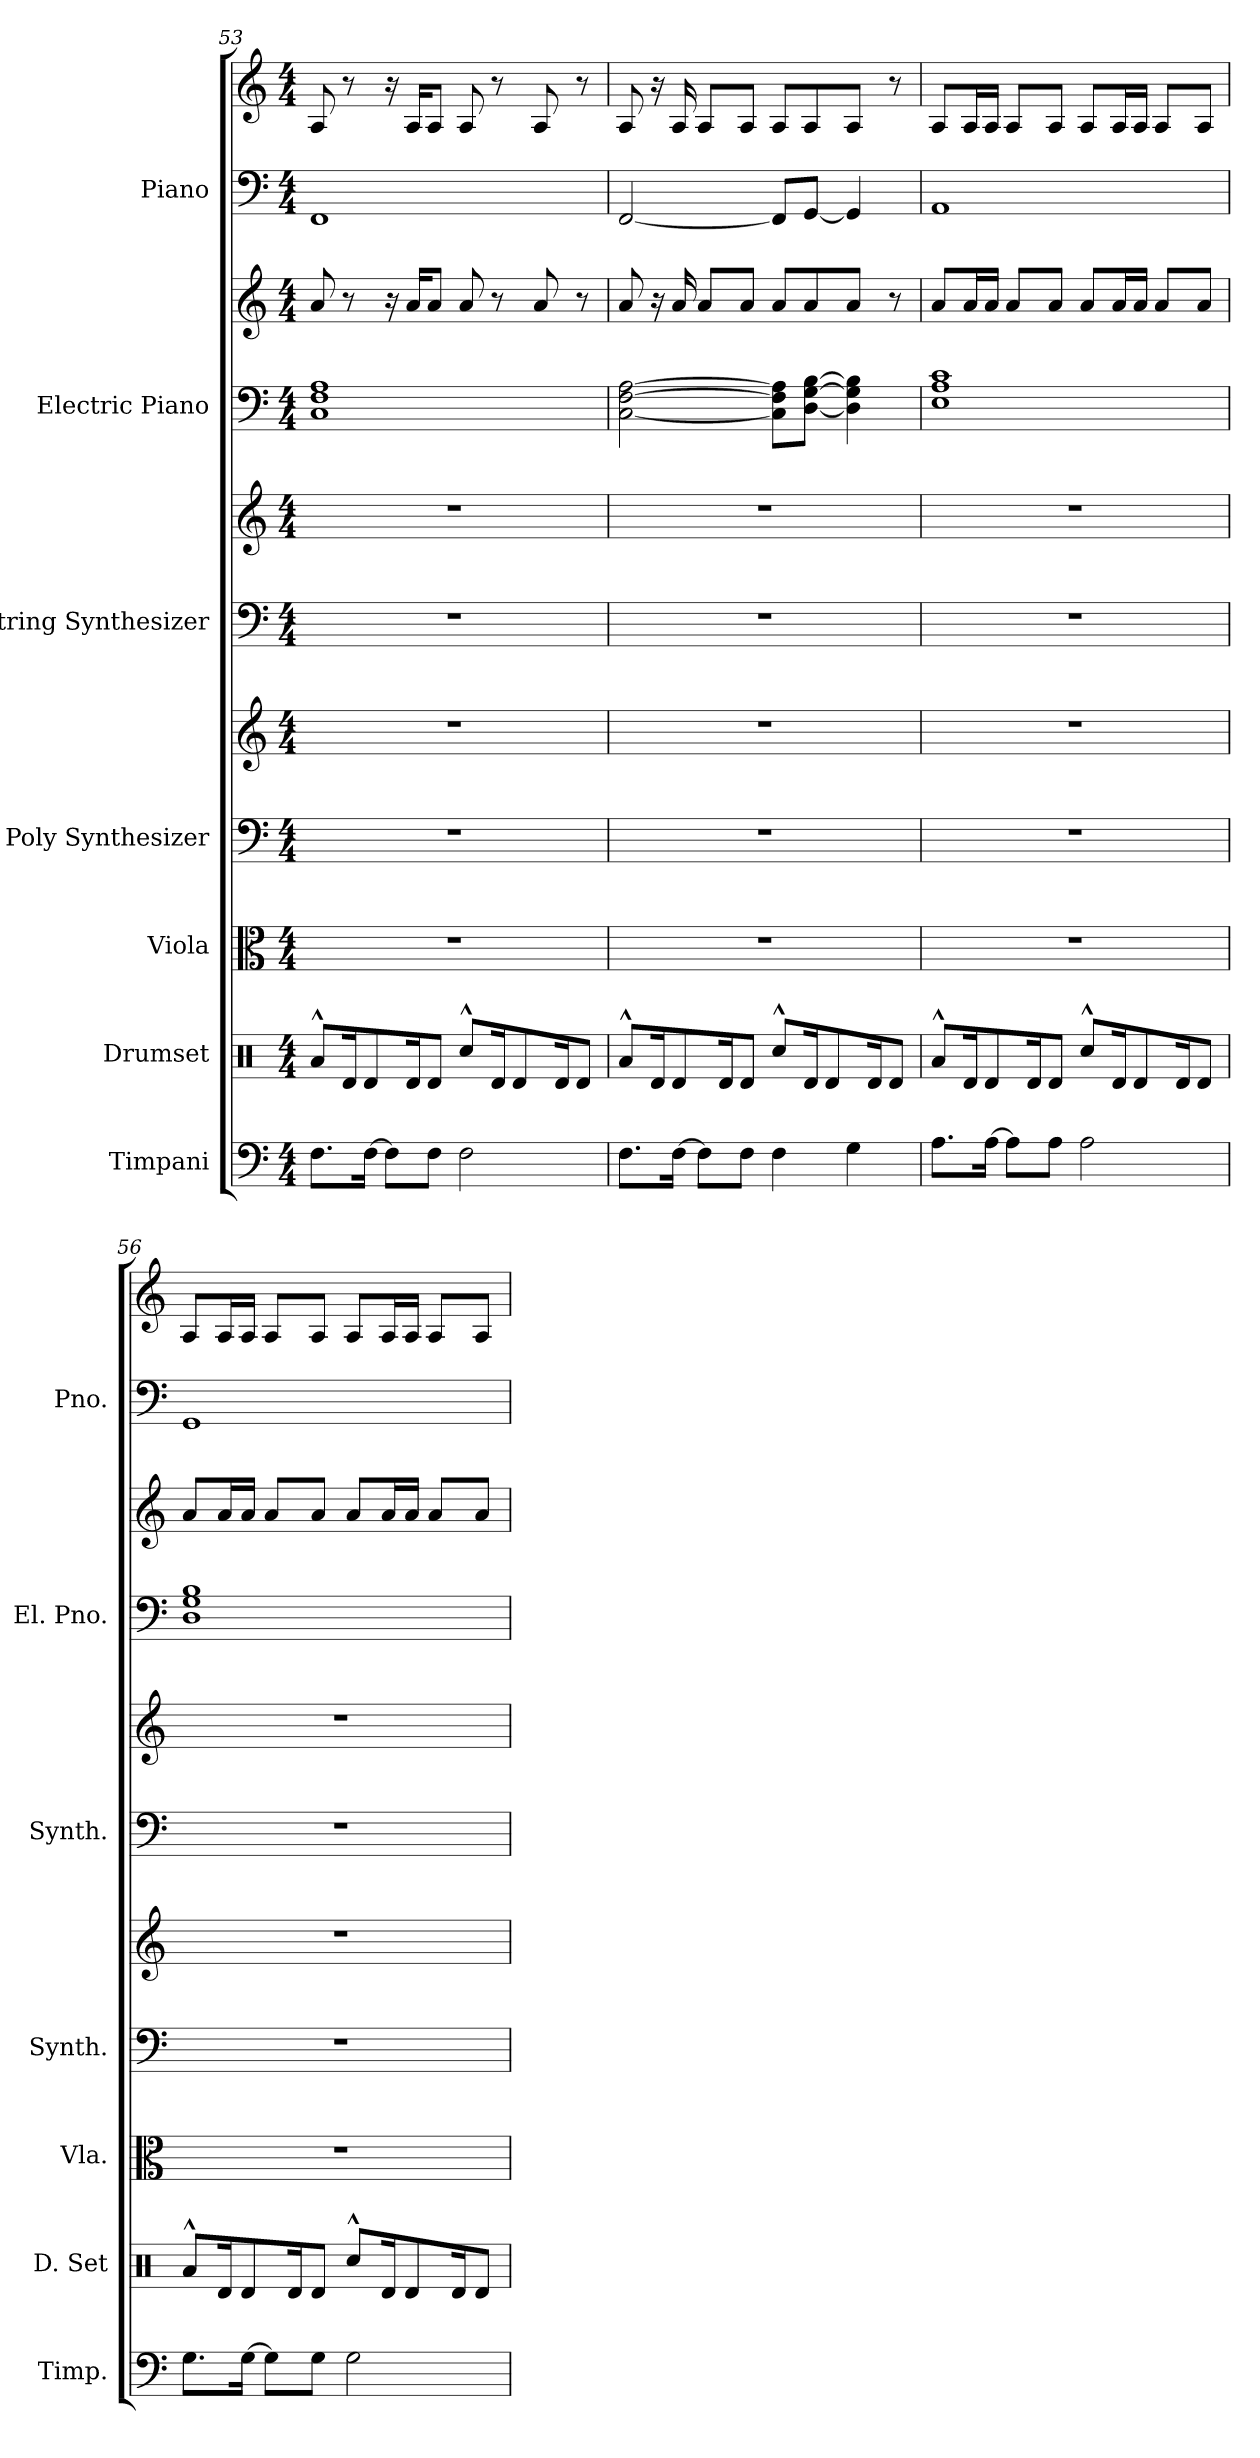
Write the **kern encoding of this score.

**kern	**kern	**kern	**kern	**kern	**kern	**kern	**kern	**kern	**kern	**kern
*part7	*part6	*part5	*part4	*part4	*part3	*part3	*part2	*part2	*part1	*part1
*staff11	*staff10	*staff9	*staff8	*staff7	*staff6	*staff5	*staff4	*staff3	*staff2	*staff1
*I"Timpani	*I"Drumset	*I"Viola	*I"Poly Synthesizer	*	*I"String Synthesizer	*	*I"Electric Piano	*	*I"Piano	*
*I'Timp.	*I'D. Set	*I'Vla.	*I'Synth.	*	*I'Synth.	*	*I'El. Pno.	*	*I'Pno.	*
*clefF4	*clefX	*clefC3	*clefF4	*clefG2	*clefF4	*clefG2	*clefF4	*clefG2	*clefF4	*clefG2
*k[]	*k[]	*k[]	*k[]	*k[]	*k[]	*k[]	*k[]	*k[]	*k[]	*k[]
*M4/4	*M4/4	*M4/4	*M4/4	*M4/4	*M4/4	*M4/4	*M4/4	*M4/4	*M4/4	*M4/4
=53	=53	=53	=53	=53	=53	=53	=53	=53	=53	=53
8.F\L	8Ra^^/L	1r	1r	1r	1r	1r	1C 1F 1A	8a/	1FF	8A/
.	16Rd/K	.	.	.	.	.	.	8r	.	8r
[16F\Jk	8Rd/	.	.	.	.	.	.	.	.	.
8F\L]	.	.	.	.	.	.	.	16r	.	16r
.	16Rd/K	.	.	.	.	.	.	16a/KL	.	16A/KL
8F\J	8Rd/J	.	.	.	.	.	.	8a/J	.	8A/J
2F\	8Rcc^^/L	.	.	.	.	.	.	8a/	.	8A/
.	16Rd/K	.	.	.	.	.	.	8r	.	8r
.	8Rd/	.	.	.	.	.	.	.	.	.
.	.	.	.	.	.	.	.	8a/	.	8A/
.	16Rd/K	.	.	.	.	.	.	.	.	.
.	8Rd/J	.	.	.	.	.	.	8r	.	8r
=54	=54	=54	=54	=54	=54	=54	=54	=54	=54	=54
8.F\L	8Ra^^/L	1r	1r	1r	1r	1r	[2C\ [2F\ [2A\	8a/	[2FF/	8A/
.	16Rd/K	.	.	.	.	.	.	16r	.	16r
[16F\Jk	8Rd/	.	.	.	.	.	.	16a/	.	16A/
8F\L]	.	.	.	.	.	.	.	8a/L	.	8A/L
.	16Rd/K	.	.	.	.	.	.	.	.	.
8F\J	8Rd/J	.	.	.	.	.	.	8a/J	.	8A/J
4F\	8Rcc^^/L	.	.	.	.	.	8C\] 8F\] 8A\]L	8a/L	8FF/L]	8A/L
.	16Rd/K	.	.	.	.	.	[8D\ [8G\ [8B\J	8a/	[8GG/J	8A/
.	8Rd/	.	.	.	.	.	.	.	.	.
4G\	.	.	.	.	.	.	4D\] 4G\] 4B\]	8a/J	4GG/]	8A/J
.	16Rd/K	.	.	.	.	.	.	.	.	.
.	8Rd/J	.	.	.	.	.	.	8r	.	8r
!!LO:PB:g=z
=55	=55	=55	=55	=55	=55	=55	=55	=55	=55	=55
8.A\L	8Ra^^/L	1r	1r	1r	1r	1r	1E 1A 1c	8a/L	1AA	8A/L
.	16Rd/K	.	.	.	.	.	.	16a/L	.	16A/L
[16A\Jk	8Rd/	.	.	.	.	.	.	16a/JJ	.	16A/JJ
8A\L]	.	.	.	.	.	.	.	8a/L	.	8A/L
.	16Rd/K	.	.	.	.	.	.	.	.	.
8A\J	8Rd/J	.	.	.	.	.	.	8a/J	.	8A/J
2A\	8Rcc^^/L	.	.	.	.	.	.	8a/L	.	8A/L
.	16Rd/K	.	.	.	.	.	.	16a/L	.	16A/L
.	8Rd/	.	.	.	.	.	.	16a/JJ	.	16A/JJ
.	.	.	.	.	.	.	.	8a/L	.	8A/L
.	16Rd/K	.	.	.	.	.	.	.	.	.
.	8Rd/J	.	.	.	.	.	.	8a/J	.	8A/J
=56	=56	=56	=56	=56	=56	=56	=56	=56	=56	=56
8.G\L	8Ra^^/L	1r	1r	1r	1r	1r	1D 1G 1B	8a/L	1GG	8A/L
.	16Rd/K	.	.	.	.	.	.	16a/L	.	16A/L
[16G\Jk	8Rd/	.	.	.	.	.	.	16a/JJ	.	16A/JJ
8G\L]	.	.	.	.	.	.	.	8a/L	.	8A/L
.	16Rd/K	.	.	.	.	.	.	.	.	.
8G\J	8Rd/J	.	.	.	.	.	.	8a/J	.	8A/J
2G\	8Rcc^^/L	.	.	.	.	.	.	8a/L	.	8A/L
.	16Rd/K	.	.	.	.	.	.	16a/L	.	16A/L
.	8Rd/	.	.	.	.	.	.	16a/JJ	.	16A/JJ
.	.	.	.	.	.	.	.	8a/L	.	8A/L
.	16Rd/K	.	.	.	.	.	.	.	.	.
.	8Rd/J	.	.	.	.	.	.	8a/J	.	8A/J
=	=	=	=	=	=	=	=	=	=	=
*-	*-	*-	*-	*-	*-	*-	*-	*-	*-	*-
